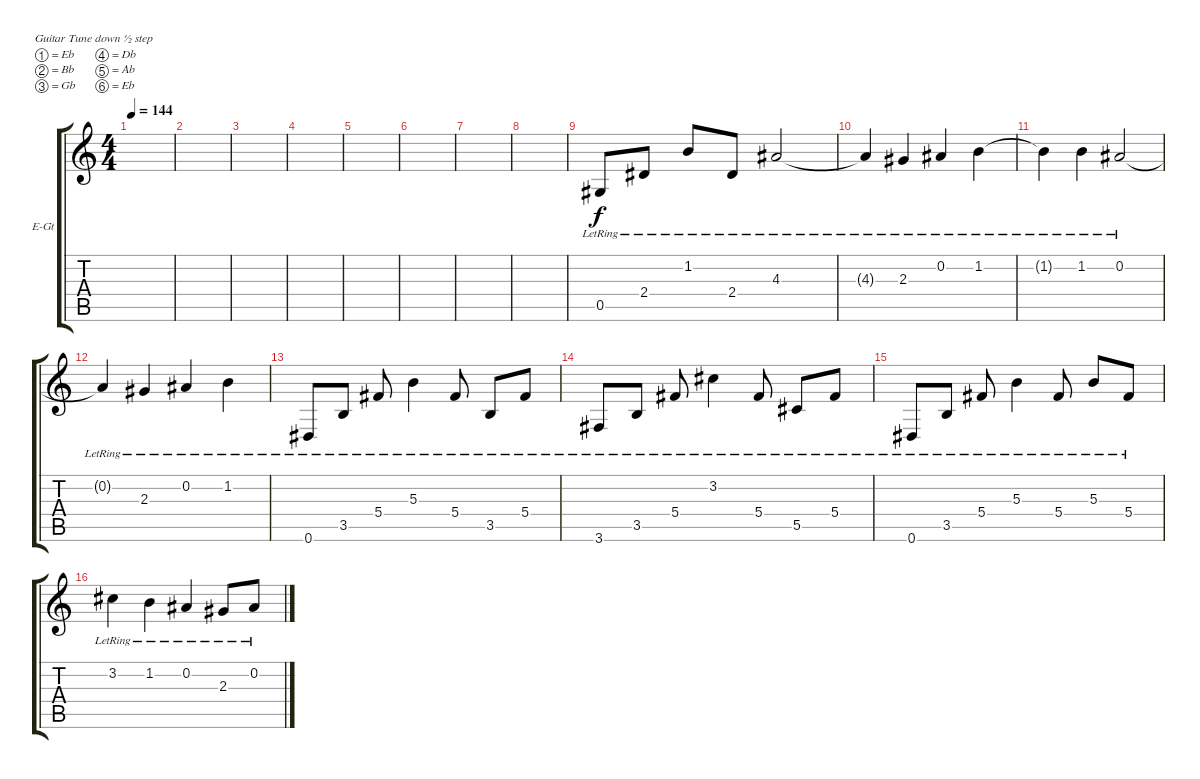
\bracketExtendMode groupsimilarinstruments
\firstSystemTrackNameOrientation horizontal
\otherSystemsTrackNameOrientation horizontal
\track ("Clean Guitar 1" "E-Gt") {instrument electricguitarclean}
\staff {score tabs}
\tuning (Eb4 Bb3 Gb3 Db3 Ab2 Eb2)
\ts (4 4)
\tempo 144
\clef g2
\scale
0.333333
\ks c
|
\scale
0.333333 |
\scale
0.333333 |
\scale
0.333333 |
\scale
0.333333 |
\scale
0.333333 |
\scale
0.333333 |
\scale
0.333333 |
0.5{lr}.8 2.4{lr}.8 1.2{lr}.8 2.4{lr}.8 4.3{lr}.2 |
4.3{lr t}.4 2.3{lr}.4 0.2{lr}.4 1.2{lr}.4 |
1.2{lr t}.4 1.2{lr}.4 0.2{lr}.2 |
0.2{lr t}.4 2.3{lr}.4 0.2{lr}.4 1.2{lr}.4 |
0.6{lr}.8 3.5{lr}.8 5.4{lr}.8 5.3{lr}.4 5.4{lr}.8 3.5{lr}.8 5.4{lr}.8 |
3.6{lr}.8 3.5{lr}.8 5.4{lr}.8 3.2{lr}.4 5.4{lr}.8 5.5{lr}.8 5.4{lr}.8 |
0.6{lr}.8 3.5{lr}.8 5.4{lr}.8 5.3{lr}.4 5.4{lr}.8 5.3{lr}.8 5.4{lr}.8 |
3.2{lr}.4 1.2{lr}.4 0.2{lr}.4 2.3{lr}.8 0.2{lr}.8
